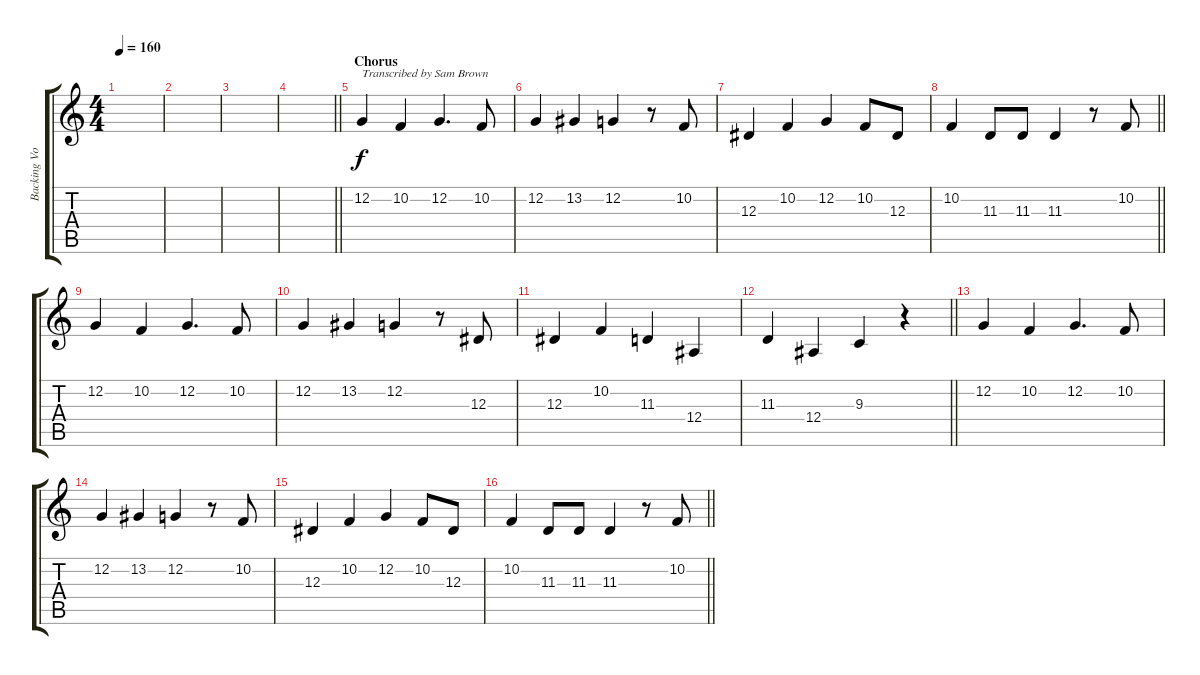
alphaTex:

\track ("Backing Vocals" "Backing Vo") {instrument choiraahs}
\staff {score tabs}
\tuning (C4 G3 Eb3 Bb2 F2 C2) {hide}
\ts (4 4)
\section ("" "")
\tempo 160
\clef g2
\ks c
|
|
|
\barLineRight lightlight
|
\section ("" "Chorus")
12.2.4{txt "Transcribed by Sam Brown"} 10.2.4 12.2.4{d} 10.2.8 |
12.2.4 13.2.4 12.2.4 r.8 10.2.8 |
12.3.4 10.2.4 12.2.4 10.2.8 12.3.8 |
\barLineRight lightlight
10.2.4 11.3.8 11.3.8 11.3.4 r.8 10.2.8 |
\section ("" "")
12.2.4 10.2.4 12.2.4{d} 10.2.8 |
12.2.4 13.2.4 12.2.4 r.8 12.3.8 |
12.3.4 10.2.4 11.3.4 12.4.4 |
\barLineRight lightlight
11.3.4 12.4.4 9.3.4 r.4 |
\section ("" "")
12.2.4 10.2.4 12.2.4{d} 10.2.8 |
12.2.4 13.2.4 12.2.4 r.8 10.2.8 |
12.3.4 10.2.4 12.2.4 10.2.8 12.3.8 |
\barLineRight lightlight
10.2.4 11.3.8 11.3.8 11.3.4 r.8 10.2.8
